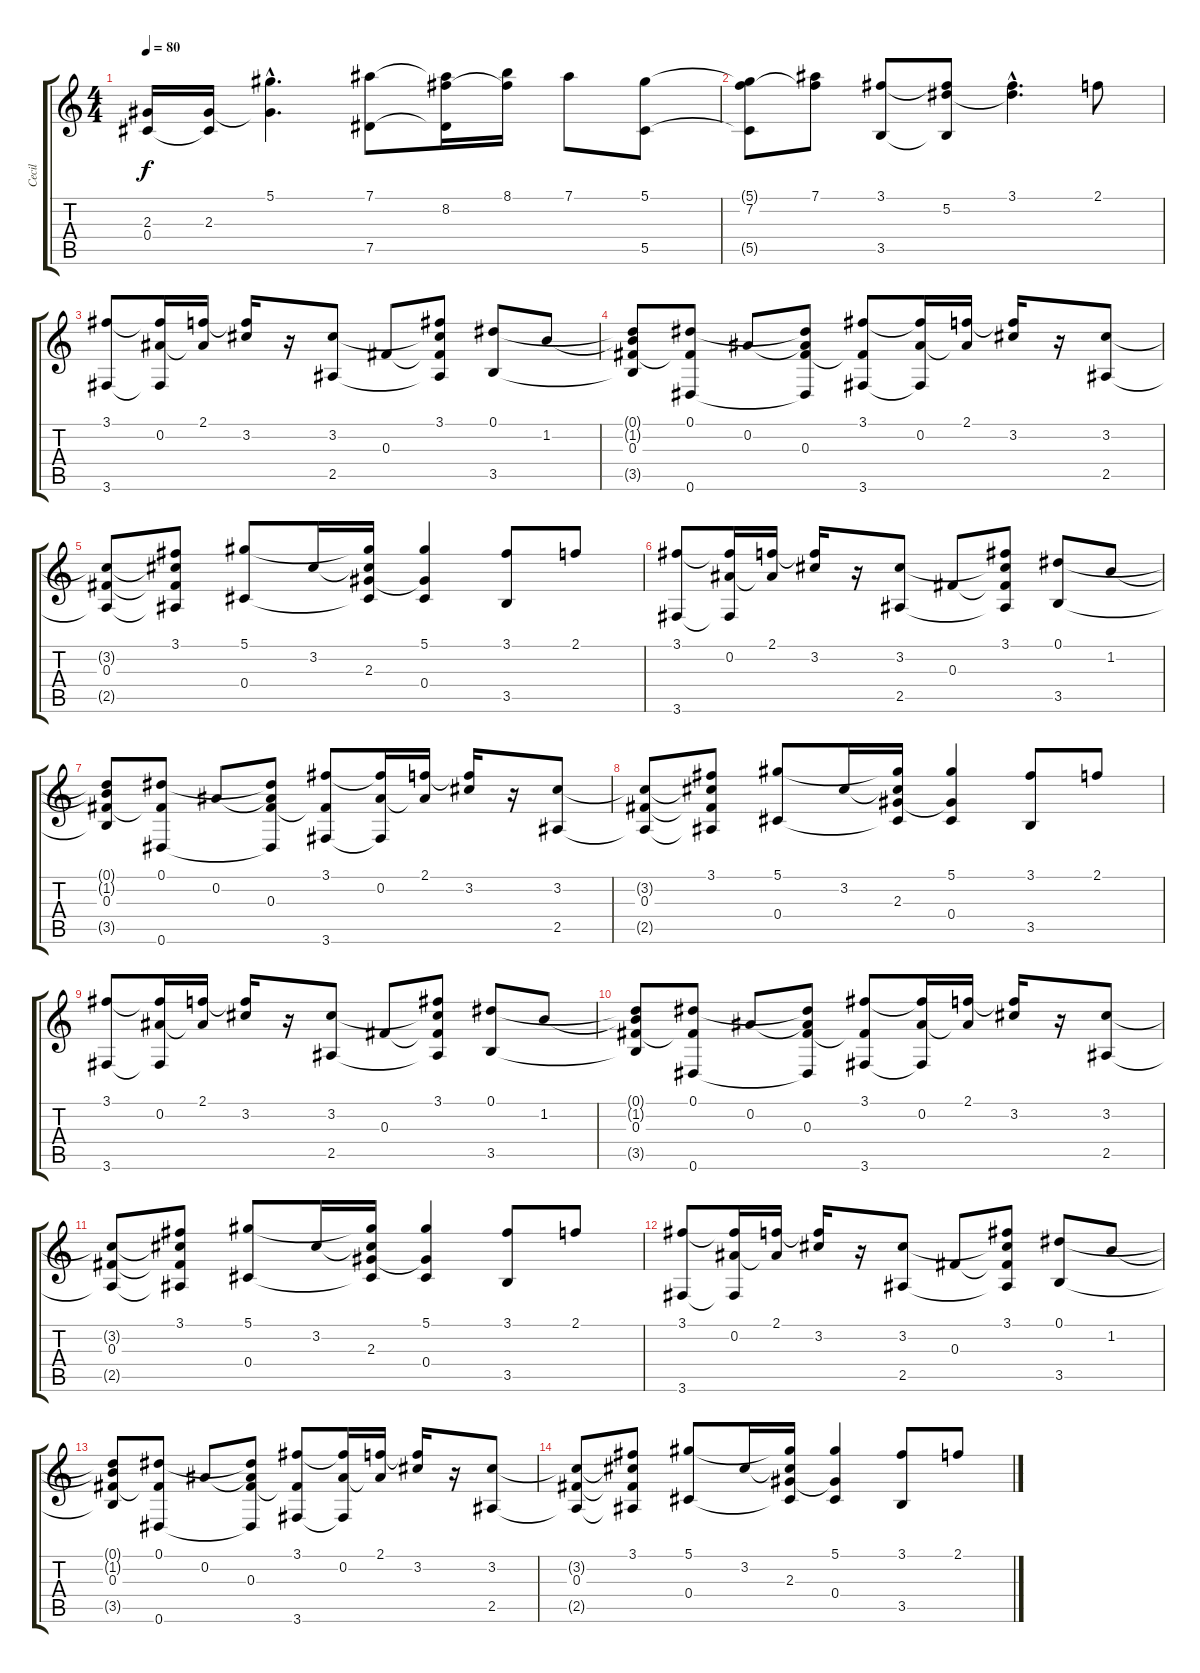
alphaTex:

\track ("Cecil" "Cecil") {instrument acousticguitarsteel}
\staff {score tabs}
\tuning (Eb4 Bb3 Gb3 Db3 Ab2 Eb2) {hide}
\ts (4 4)
\tempo 80
\clef g2
\ks c
(2.3{t} 0.4).16{dy f} (2.3 0.4{t}).16 (5.1{hac} 2.3{hac t}).4{d} (7.1 7.5).8 (7.1{t} 8.2 7.5{t}).16 (8.1 8.2{t}).16 7.1.8 (5.1 5.5).8 |
(5.1{t} 7.2 5.5{t}).8 (7.1 7.2{t}).8 (3.1 3.5).8 (3.1{t} 5.2 3.5{t}).8 (3.1{hac} 5.2{hac t}).4{d} 2.1.8 |
(3.1 3.6).8 (3.1{t} 0.2 3.6{t}).16 (2.1 0.2{t}).16 (2.1{t} 3.2).16 r.16 (3.2 2.5).8 0.3.8 (3.1 3.2{t} 0.3{t} 2.5{t}).8 (0.1 3.5).8 1.2.8 |
(0.1{t} 1.2{t} 0.3 3.5{t}).8 (0.1 0.3{t} 0.6).8 0.2.8 (0.1{t} 0.2{t} 0.3 0.6{t}).8 (3.1 0.3{t} 3.6).8 (3.1{t} 0.2 3.6{t}).16 (2.1 0.2{t}).16 (2.1{t} 3.2).16 r.16 (3.2 2.5).8 |
(3.2{t} 0.3 2.5{t}).8 (3.1 3.2{t} 0.3{t} 2.5{t}).8 (5.1 0.4).8 3.2.16 (5.1{t} 3.2{t} 2.3 0.4{t}).16 (5.1 2.3{t} 0.4).4 (3.1 3.5).8 2.1.8 |
(3.1 3.6).8 (3.1{t} 0.2 3.6{t}).16 (2.1 0.2{t}).16 (2.1{t} 3.2).16 r.16 (3.2 2.5).8 0.3.8 (3.1 3.2{t} 0.3{t} 2.5{t}).8 (0.1 3.5).8 1.2.8 |
(0.1{t} 1.2{t} 0.3 3.5{t}).8 (0.1 0.3{t} 0.6).8 0.2.8 (0.1{t} 0.2{t} 0.3 0.6{t}).8 (3.1 0.3{t} 3.6).8 (3.1{t} 0.2 3.6{t}).16 (2.1 0.2{t}).16 (2.1{t} 3.2).16 r.16 (3.2 2.5).8 |
(3.2{t} 0.3 2.5{t}).8 (3.1 3.2{t} 0.3{t} 2.5{t}).8 (5.1 0.4).8 3.2.16 (5.1{t} 3.2{t} 2.3 0.4{t}).16 (5.1 2.3{t} 0.4).4 (3.1 3.5).8 2.1.8 |
(3.1 3.6).8 (3.1{t} 0.2 3.6{t}).16 (2.1 0.2{t}).16 (2.1{t} 3.2).16 r.16 (3.2 2.5).8 0.3.8 (3.1 3.2{t} 0.3{t} 2.5{t}).8 (0.1 3.5).8 1.2.8 |
(0.1{t} 1.2{t} 0.3 3.5{t}).8 (0.1 0.3{t} 0.6).8 0.2.8 (0.1{t} 0.2{t} 0.3 0.6{t}).8 (3.1 0.3{t} 3.6).8 (3.1{t} 0.2 3.6{t}).16 (2.1 0.2{t}).16 (2.1{t} 3.2).16 r.16 (3.2 2.5).8 |
(3.2{t} 0.3 2.5{t}).8 (3.1 3.2{t} 0.3{t} 2.5{t}).8 (5.1 0.4).8 3.2.16 (5.1{t} 3.2{t} 2.3 0.4{t}).16 (5.1 2.3{t} 0.4).4 (3.1 3.5).8 2.1.8 |
(3.1 3.6).8 (3.1{t} 0.2 3.6{t}).16 (2.1 0.2{t}).16 (2.1{t} 3.2).16 r.16 (3.2 2.5).8 0.3.8 (3.1 3.2{t} 0.3{t} 2.5{t}).8 (0.1 3.5).8 1.2.8 |
(0.1{t} 1.2{t} 0.3 3.5{t}).8 (0.1 0.3{t} 0.6).8 0.2.8 (0.1{t} 0.2{t} 0.3 0.6{t}).8 (3.1 0.3{t} 3.6).8 (3.1{t} 0.2 3.6{t}).16 (2.1 0.2{t}).16 (2.1{t} 3.2).16 r.16 (3.2 2.5).8 |
(3.2{t} 0.3 2.5{t}).8 (3.1 3.2{t} 0.3{t} 2.5{t}).8 (5.1 0.4).8 3.2.16 (5.1{t} 3.2{t} 2.3 0.4{t}).16 (5.1 2.3{t} 0.4).4 (3.1 3.5).8 2.1.8
